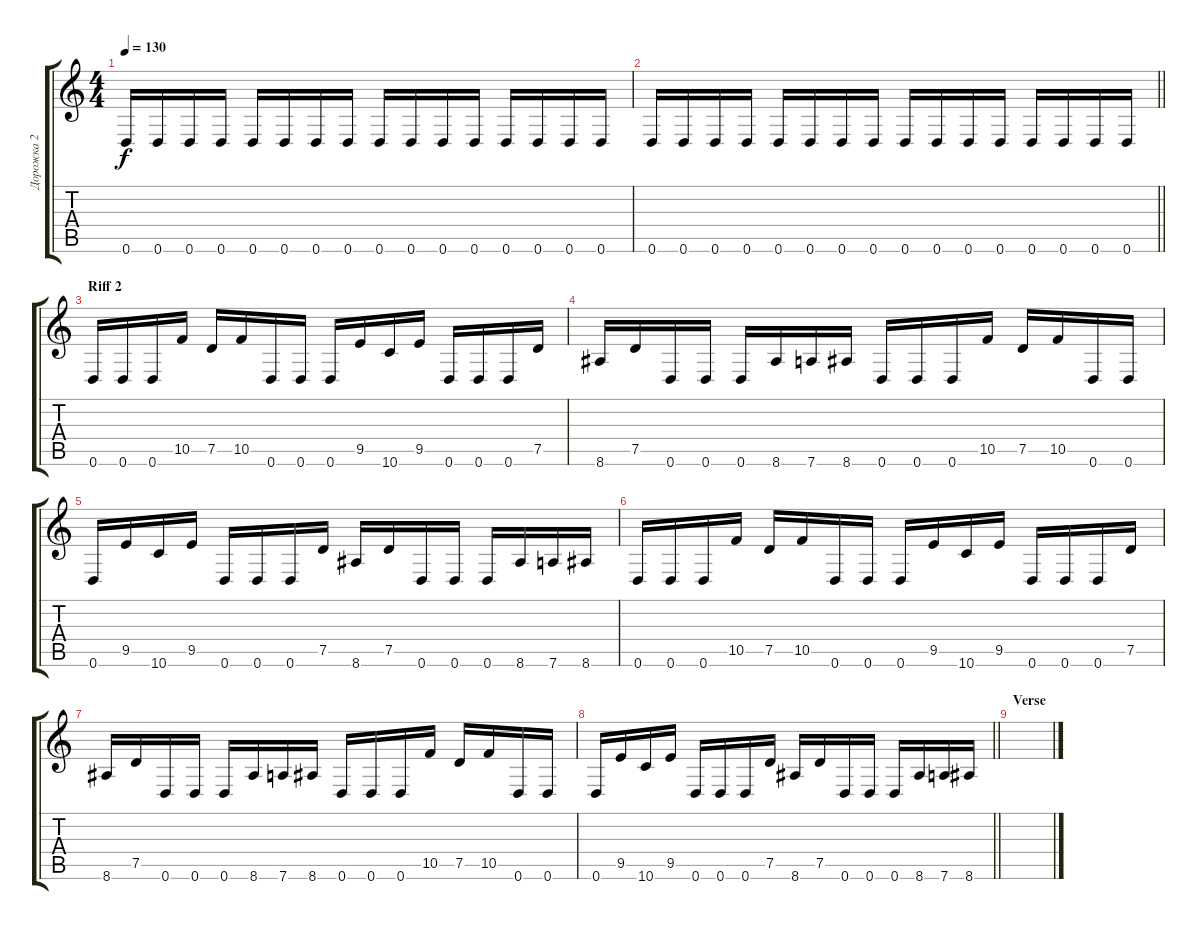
\track ("Дорожка 2" "Дорожка 2") {instrument distortionguitar}
\staff {score tabs}
\tuning (D4 A3 F3 C3 G2 D2) {hide}
\ts (4 4)
\tempo 130
\clef g2
\ks c
0.6.16{dy f} 0.6.16 0.6.16 0.6.16 0.6.16 0.6.16 0.6.16 0.6.16 0.6.16 0.6.16 0.6.16 0.6.16 0.6.16 0.6.16 0.6.16 0.6.16 |
\barLineRight lightlight
0.6.16 0.6.16 0.6.16 0.6.16 0.6.16 0.6.16 0.6.16 0.6.16 0.6.16 0.6.16 0.6.16 0.6.16 0.6.16 0.6.16 0.6.16 0.6.16 |
\section ("" "Riff 2")
0.6.16 0.6.16 0.6.16 10.5.16 7.5.16 10.5.16 0.6.16 0.6.16 0.6.16 9.5.16 10.6.16 9.5.16 0.6.16 0.6.16 0.6.16 7.5.16 |
8.6.16 7.5.16 0.6.16 0.6.16 0.6.16 8.6.16 7.6.16 8.6.16 0.6.16 0.6.16 0.6.16 10.5.16 7.5.16 10.5.16 0.6.16 0.6.16 |
0.6.16 9.5.16 10.6.16 9.5.16 0.6.16 0.6.16 0.6.16 7.5.16 8.6.16 7.5.16 0.6.16 0.6.16 0.6.16 8.6.16 7.6.16 8.6.16 |
0.6.16 0.6.16 0.6.16 10.5.16 7.5.16 10.5.16 0.6.16 0.6.16 0.6.16 9.5.16 10.6.16 9.5.16 0.6.16 0.6.16 0.6.16 7.5.16 |
8.6.16 7.5.16 0.6.16 0.6.16 0.6.16 8.6.16 7.6.16 8.6.16 0.6.16 0.6.16 0.6.16 10.5.16 7.5.16 10.5.16 0.6.16 0.6.16 |
\barLineRight lightlight
0.6.16 9.5.16 10.6.16 9.5.16 0.6.16 0.6.16 0.6.16 7.5.16 8.6.16 7.5.16 0.6.16 0.6.16 0.6.16 8.6.16 7.6.16 8.6.16 |
\section ("" "Verse")
